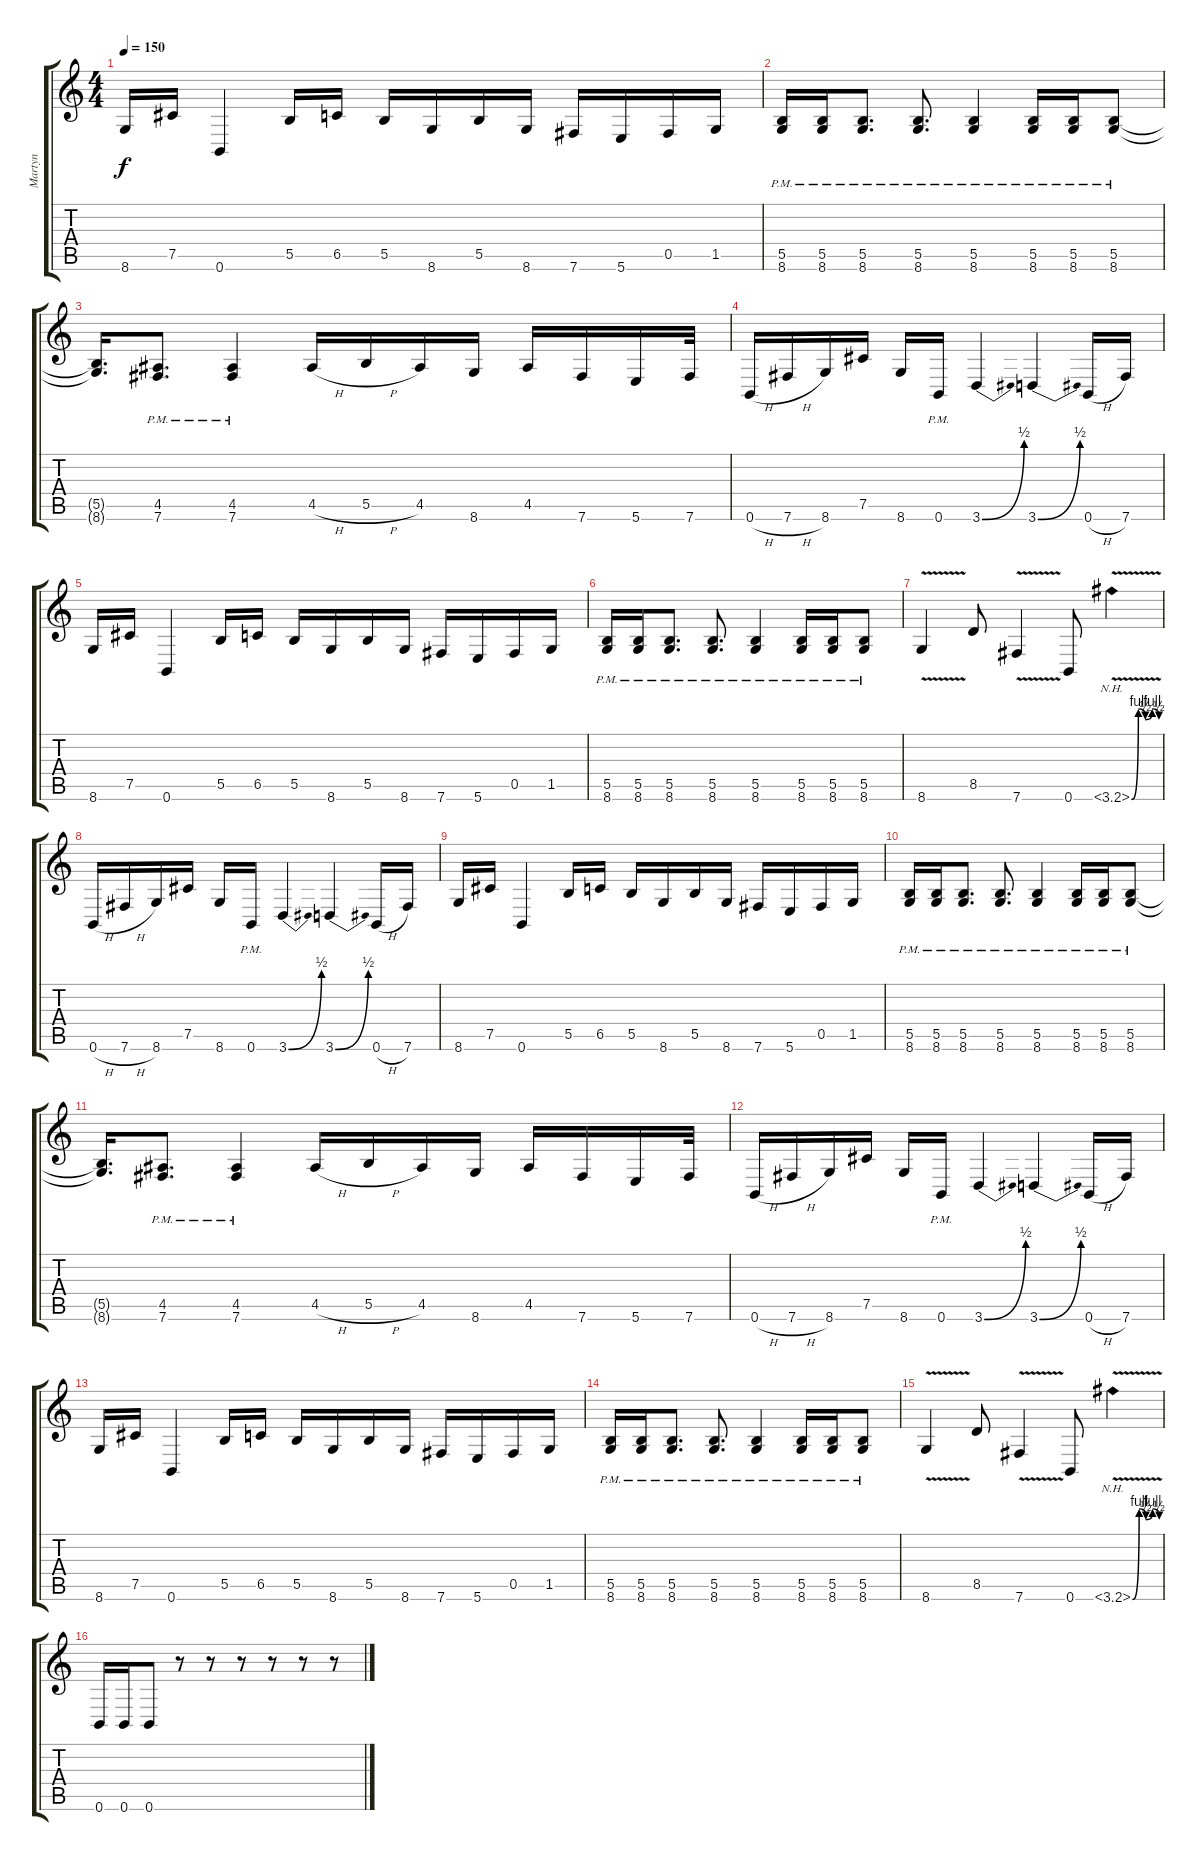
\track ("Martyn" "Martyn") {instrument distortionguitar}
\staff {score tabs}
\tuning (Db4 Ab3 E3 B2 Gb2 B1) {hide}
\ts (4 4)
\tempo 150
\clef g2
\ks c
8.6.16{dy f} 7.5.16 0.6.4 5.5.16 6.5.16 5.5.16 8.6.16 5.5.16 8.6.16 7.6.16 5.6.16 0.5.16 1.5.16 |
(5.5{pm} 8.6{pm}).16 (5.5{pm} 8.6{pm}).16 (5.5{pm} 8.6{pm}).8{d} (5.5{pm} 8.6{pm}).8{d} (5.5{pm} 8.6{pm}).4 (5.5{pm} 8.6{pm}).16 (5.5{pm} 8.6{pm}).16 (5.5{pm} 8.6{pm}).8 |
(5.5{t} 8.6{t}).16{d} (4.5{pm} 7.6{pm}).8{d} (4.5{pm} 7.6{pm}).4 4.5{h}.16 5.5{h}.16 4.5.16 8.6.16 4.5.16 7.6.16 5.6.16 7.6.32 |
0.6{h}.16 7.6{h}.16 8.6.16 7.5.16 8.6.16 0.6{pm}.16 3.6{be (bend 0 0 60 2)}.4 3.6{be (bend 0 0 60 2)}.4 0.6{h}.16 7.6.16 |
8.6.16 7.5.16 0.6.4 5.5.16 6.5.16 5.5.16 8.6.16 5.5.16 8.6.16 7.6.16 5.6.16 0.5.16 1.5.16 |
(5.5{pm} 8.6{pm}).16 (5.5{pm} 8.6{pm}).16 (5.5{pm} 8.6{pm}).8{d} (5.5{pm} 8.6{pm}).8{d} (5.5{pm} 8.6{pm}).4 (5.5{pm} 8.6{pm}).16 (5.5{pm} 8.6{pm}).16 (5.5{pm} 8.6{pm}).8 |
8.6{v}.4 8.5.8 7.6{v}.4 0.6.8 3.6{be (custom 0 0 15 4 30 2 45 4 60 2) nh v}.4 |
0.6{h}.16 7.6{h}.16 8.6.16 7.5.16 8.6.16 0.6{pm}.16 3.6{be (bend 0 0 60 2)}.4 3.6{be (bend 0 0 60 2)}.4 0.6{h}.16 7.6.16 |
8.6.16 7.5.16 0.6.4 5.5.16 6.5.16 5.5.16 8.6.16 5.5.16 8.6.16 7.6.16 5.6.16 0.5.16 1.5.16 |
(5.5{pm} 8.6{pm}).16 (5.5{pm} 8.6{pm}).16 (5.5{pm} 8.6{pm}).8{d} (5.5{pm} 8.6{pm}).8{d} (5.5{pm} 8.6{pm}).4 (5.5{pm} 8.6{pm}).16 (5.5{pm} 8.6{pm}).16 (5.5{pm} 8.6{pm}).8 |
(5.5{t} 8.6{t}).16{d} (4.5{pm} 7.6{pm}).8{d} (4.5{pm} 7.6{pm}).4 4.5{h}.16 5.5{h}.16 4.5.16 8.6.16 4.5.16 7.6.16 5.6.16 7.6.32 |
0.6{h}.16 7.6{h}.16 8.6.16 7.5.16 8.6.16 0.6{pm}.16 3.6{be (bend 0 0 60 2)}.4 3.6{be (bend 0 0 60 2)}.4 0.6{h}.16 7.6.16 |
8.6.16 7.5.16 0.6.4 5.5.16 6.5.16 5.5.16 8.6.16 5.5.16 8.6.16 7.6.16 5.6.16 0.5.16 1.5.16 |
(5.5{pm} 8.6{pm}).16 (5.5{pm} 8.6{pm}).16 (5.5{pm} 8.6{pm}).8{d} (5.5{pm} 8.6{pm}).8{d} (5.5{pm} 8.6{pm}).4 (5.5{pm} 8.6{pm}).16 (5.5{pm} 8.6{pm}).16 (5.5{pm} 8.6{pm}).8 |
8.6{v}.4 8.5.8 7.6{v}.4 0.6.8 3.6{be (custom 0 0 15 4 30 2 45 4 60 2) nh v}.4 |
0.6.16 0.6.16 0.6.8 r.8 r.8 r.8 r.8 r.8 r.8
